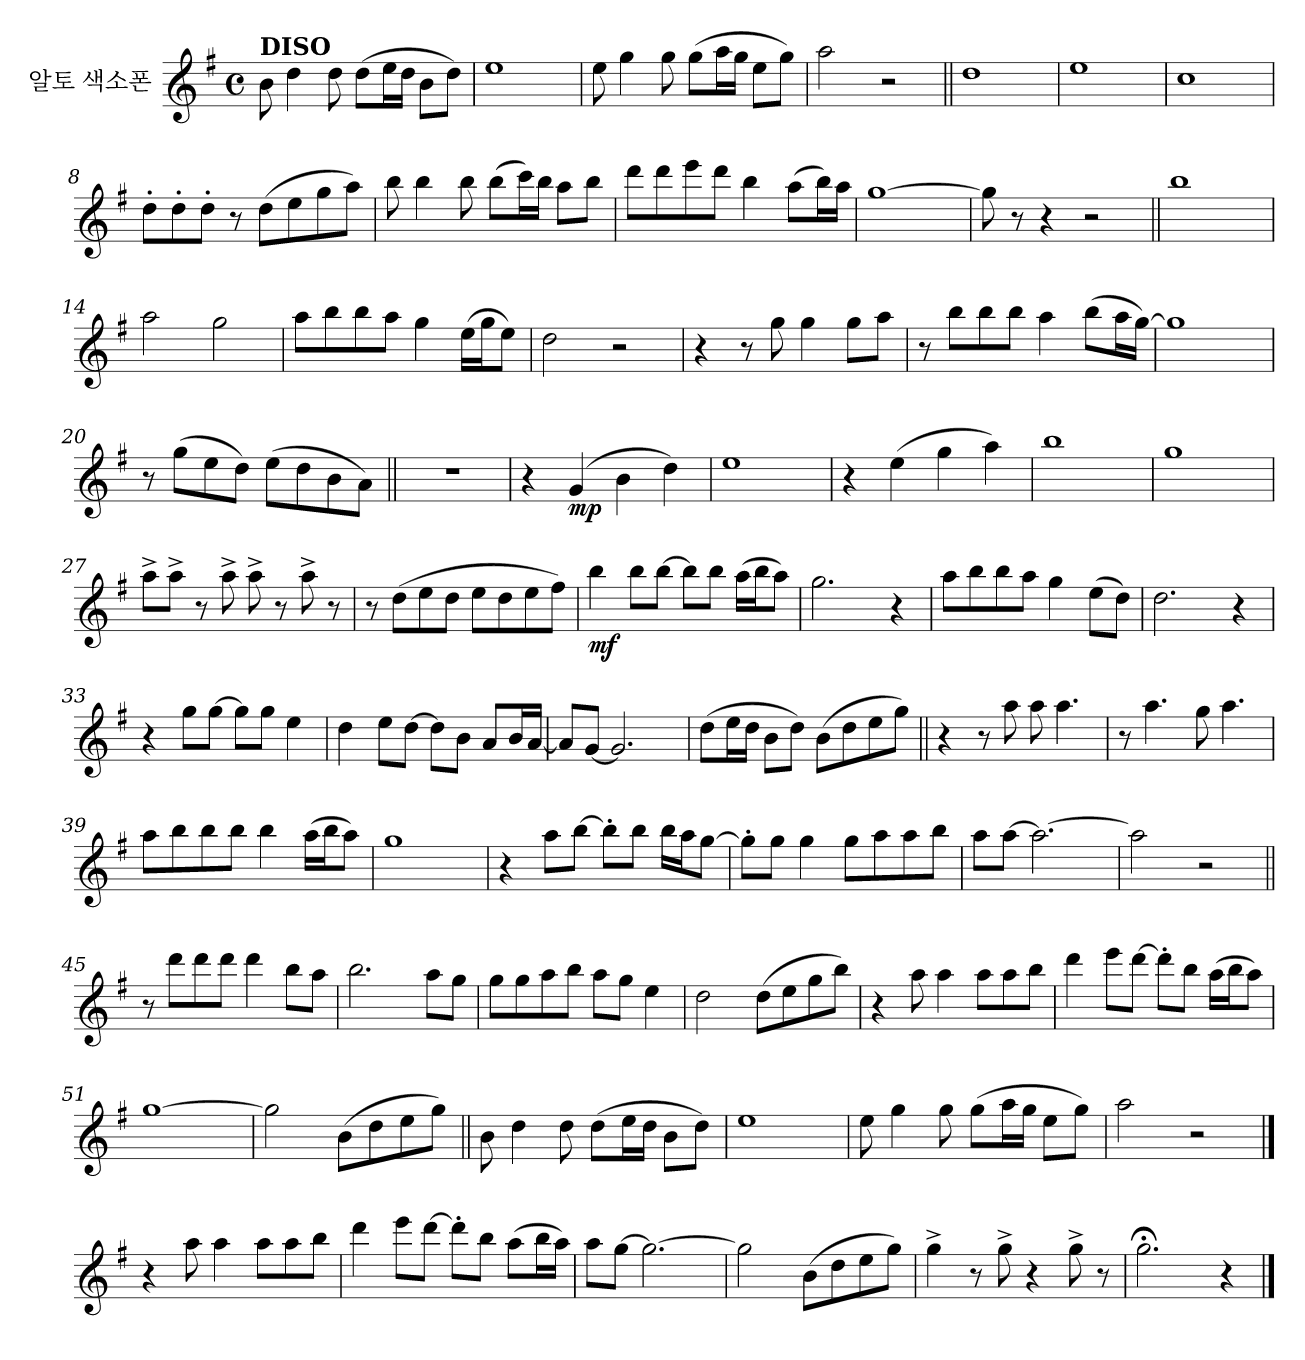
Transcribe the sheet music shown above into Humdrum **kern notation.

**kern	**dynam
*part1	*part1
*staff1	*staff1
*I"알토 색소폰	*
*clefG2	*
*ITrd5c9	*
*k[b-e-]	*
*M4/4	*
*met(c)	*
*MM134	*
=1	=1
!LO:TX:a:B:t=DISO	!
8d\	.
4f\	.
8f\	.
(8f\L	.
16g\L	.
16f\JJ	.
8d\L	.
8f\J)	.
=2	=2
1g	.
=3	=3
8g\	.
4b-\	.
8b-\	.
(8b-\L	.
16cc\L	.
16b-\JJ	.
8g\L	.
8b-\J)	.
=4	=4
2cc\	.
2r	.
!!LO:LB:g=z
=5||	=5||
1f	.
=6	=6
1g	.
=7	=7
1e-	.
=8	=8
8f'\L	.
8f'\	.
8f'\J	.
8r	.
(8f\L	.
8g\	.
8b-\	.
8cc\J)	.
!!LO:LB:g=z
=9	=9
8dd\	.
4dd\	.
8dd\	.
(8dd\L	.
16ee-\L)	.
16dd\JJ	.
8cc\L	.
8dd\J	.
=10	=10
8ff\L	.
8ff\	.
8gg\	.
8ff\J	.
4dd\	.
(8cc\L	.
16dd\L)	.
16cc\JJ	.
=11	=11
[1b-	.
=12	=12
8b-\]	.
8r	.
4r	.
2r	.
!!LO:LB:g=z
=13||	=13||
1dd	.
=14	=14
2cc\	.
2b-\	.
=15	=15
8cc\L	.
8dd\	.
8dd\	.
8cc\J	.
4b-\	.
(16g\LL	.
16b-\J	.
8g\J)	.
=16	=16
2f\	.
2r	.
!!LO:LB:g=z
=17	=17
4r	.
8r	.
8b-\	.
4b-\	.
8b-\L	.
8cc\J	.
=18	=18
8r	.
8dd\L	.
8dd\	.
8dd\J	.
4cc\	.
(8dd\L	.
16cc\L	.
[16b-\JJ)	.
=19	=19
1b-]	.
=20	=20
8r	.
(8b-\L	.
8g\	.
8f\J)	.
(8g\L	.
8f\	.
8d\	.
8c\J)	.
!!LO:LB:g=z
=21||	=21||
1r	.
=22	=22
4r	.
!	!LO:DY:b
(4B-/	mp
4d\	.
4f\)	.
=23	=23
1g	.
=24	=24
4r	.
(4g\	.
4b-\	.
4cc\)	.
!!LO:LB:g=z
=25	=25
1dd	.
=26	=26
1b-	.
=27	=27
8cc^\L	.
8cc^\J	.
8r	.
8cc^\	.
8cc^\	.
8r	.
8cc^\	.
8r	.
=28	=28
8r	.
(8f\L	.
8g\	.
8f\J	.
8g\L	.
8f\	.
8g\	.
8a\J)	.
!!LO:LB:g=z
=29	=29
!	!LO:DY:b
4dd\	mf
8dd\L	.
[8dd\J	.
8dd\L]	.
8dd\J	.
(16cc\LL	.
16dd\J	.
8cc\J)	.
=30	=30
2.b-\	.
4r	.
=31	=31
8cc\L	.
8dd\	.
8dd\	.
8cc\J	.
4b-\	.
(8g\L	.
8f\J)	.
=32	=32
2.f\	.
4r	.
=33	=33
4r	.
8b-\L	.
[8b-\J	.
8b-\L]	.
8b-\J	.
4g\	.
!!LO:LB:g=z
=34	=34
4f\	.
8g\L	.
[8f\J	.
8f\L]	.
8d\J	.
8c/L	.
16d/L	.
[16c/JJ	.
=35	=35
8c/L]	.
[8B-/J	.
2.B-/]	.
=36	=36
(8f\L	.
16g\L	.
16f\JJ	.
8d\L	.
8f\J)	.
(8d\L	.
8f\	.
8g\	.
8b-\J)	.
!!LO:PB:g=z
=37||	=37||
4r	.
8r	.
8cc\	.
8cc\	.
4.cc\	.
=38	=38
8r	.
4.cc\	.
8b-\	.
4.cc\	.
=39	=39
8cc\L	.
8dd\	.
8dd\	.
8dd\J	.
4dd\	.
(16cc\LL	.
16dd\J	.
8cc\J)	.
=40	=40
1b-	.
!!LO:LB:g=z
=41	=41
4r	.
8cc\L	.
[8dd\J	.
8dd'\L]	.
8dd\J	.
16dd\LL	.
16cc\J	.
[8b-\J	.
=42	=42
8b-'\L]	.
8b-\J	.
4b-\	.
8b-\L	.
8cc\	.
8cc\	.
8dd\J	.
=43	=43
8cc\L	.
[8cc\J	.
2.cc\_	.
=44	=44
2cc\]	.
2r	.
!!LO:LB:g=z
=45||	=45||
8r	.
8ff\L	.
8ff\	.
8ff\J	.
4ff\	.
8dd\L	.
8cc\J	.
=46	=46
2.dd\	.
8cc\L	.
8b-\J	.
=47	=47
8b-\L	.
8b-\	.
8cc\	.
8dd\J	.
8cc\L	.
8b-\J	.
4g\	.
=48	=48
2f\	.
(8f\L	.
8g\	.
8b-\	.
8dd\J)	.
=49	=49
4r	.
8cc\	.
4cc\	.
8cc\L	.
8cc\	.
8dd\J	.
!!LO:LB:g=z
=50	=50
4ff\	.
8gg\L	.
[8ff\J	.
8ff'\L]	.
8dd\J	.
(16cc\LL	.
16dd\J	.
8cc\J)	.
=51	=51
[1b-	.
=52	=52
2b-\]	.
(8d\L	.
8f\	.
8g\	.
8b-\J)	.
!!LO:LB:g=z
=53||	=53||
8d\	.
4f\	.
8f\	.
(8f\L	.
16g\L	.
16f\JJ	.
8d\L	.
8f\J)	.
=54	=54
1g	.
=55	=55
8g\	.
4b-\	.
8b-\	.
(8b-\L	.
16cc\L	.
16b-\JJ	.
8g\L	.
8b-\J)	.
=56	=56
2cc\	.
2r	.
!!LO:LB:g=z
==57	==57
4r	.
8cc\	.
4cc\	.
8cc\L	.
8cc\	.
8dd\J	.
=58	=58
4ff\	.
8gg\L	.
[8ff\J	.
8ff'\L]	.
8dd\J	.
(8cc\L	.
16dd\L	.
16cc\JJ)	.
=59	=59
8cc\L	.
[8b-\J	.
2.b-\_	.
!!LO:LB:g=z
=60	=60
2b-\]	.
(8d\L	.
8f\	.
8g\	.
8b-\J)	.
=61	=61
4b-^\	.
8r	.
8b-^\	.
4r	.
8b-^\	.
8r	.
=62	=62
2.b-;<\	.
4r	.
==	==
*-	*-
